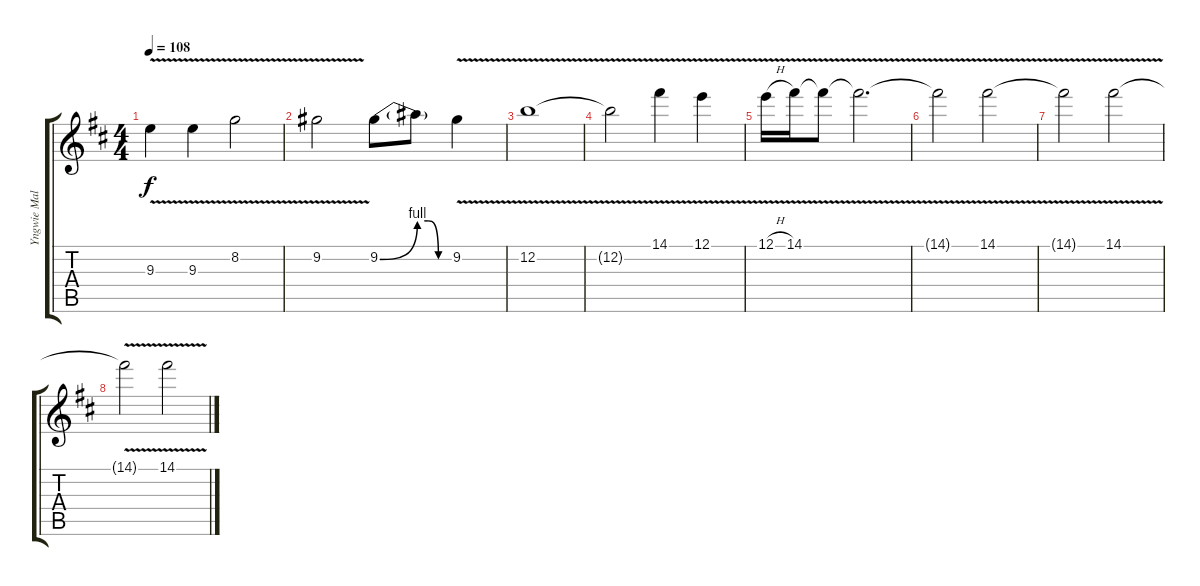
\track ("Yngwie Malmsteen-2" "Yngwie Mal") {instrument overdrivenguitar}
\staff {score tabs}
\tuning (E4 B3 G3 D3 A2 E2) {hide}
\ts (4 4)
\tempo 108
\clef g2
\ks d
9.3{v}.4{dy f} 9.3{v}.4 8.2{v}.2 |
9.2{v}.2 9.2{be (bend 0 0 60 4)}.8 9.2{be (custom 0 4 20 4 40 0 60 0) t}.8 9.2{v}.4 |
12.2{v}.1 |
12.2{v t}.2 14.1{v}.4 12.1{v}.4 |
12.1{v h}.16 14.1{v}.16 14.1{v t}.8 14.1{v t}.2{d} |
14.1{v t}.2 14.1{v}.2 |
14.1{v t}.2 14.1{v}.2 |
14.1{v t}.2 14.1{v}.2
